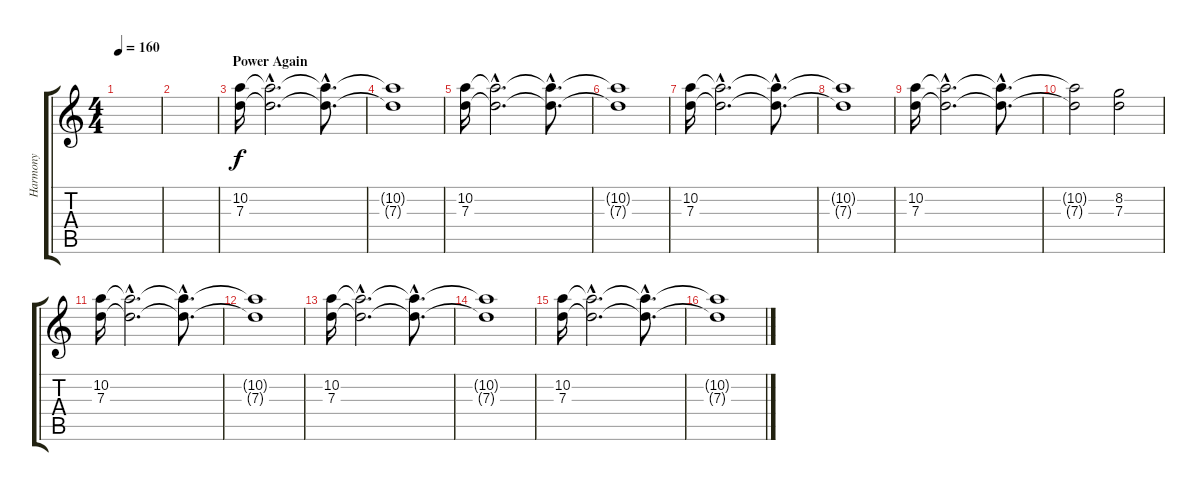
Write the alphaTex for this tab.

\track ("Harmony" "Harmony") {instrument acousticguitarsteel}
\staff {score tabs}
\tuning (E4 B3 G3 D3 A2 E2) {hide}
\ts (4 4)
\tempo 160
\clef g2
\ks c
|
|
\section ("" "Power Again")
(10.2 7.3).16{volume 10 instrument distortionguitar} (10.2{hac t} 7.3{hac t}).2{d volume 4} (10.2{hac t} 7.3{hac t}).8{d} |
(10.2{t} 7.3{t}).1 |
(10.2 7.3).16{volume 10 instrument distortionguitar} (10.2{hac t} 7.3{hac t}).2{d volume 4} (10.2{hac t} 7.3{hac t}).8{d} |
(10.2{t} 7.3{t}).1 |
(10.2 7.3).16{volume 10 instrument distortionguitar} (10.2{hac t} 7.3{hac t}).2{d volume 4} (10.2{hac t} 7.3{hac t}).8{d} |
(10.2{t} 7.3{t}).1 |
(10.2 7.3).16{volume 10 instrument distortionguitar} (10.2{hac t} 7.3{hac t}).2{d volume 4} (10.2{hac t} 7.3{hac t}).8{d} |
(10.2{t} 7.3{t}).2 (8.2 7.3).2{volume 11 instrument distortionguitar} |
(10.2 7.3).16{volume 10 instrument distortionguitar} (10.2{hac t} 7.3{hac t}).2{d volume 4} (10.2{hac t} 7.3{hac t}).8{d} |
(10.2{t} 7.3{t}).1 |
(10.2 7.3).16{volume 10 instrument distortionguitar} (10.2{hac t} 7.3{hac t}).2{d volume 4} (10.2{hac t} 7.3{hac t}).8{d} |
(10.2{t} 7.3{t}).1 |
(10.2 7.3).16{volume 10 instrument distortionguitar} (10.2{hac t} 7.3{hac t}).2{d volume 4} (10.2{hac t} 7.3{hac t}).8{d} |
(10.2{t} 7.3{t}).1
